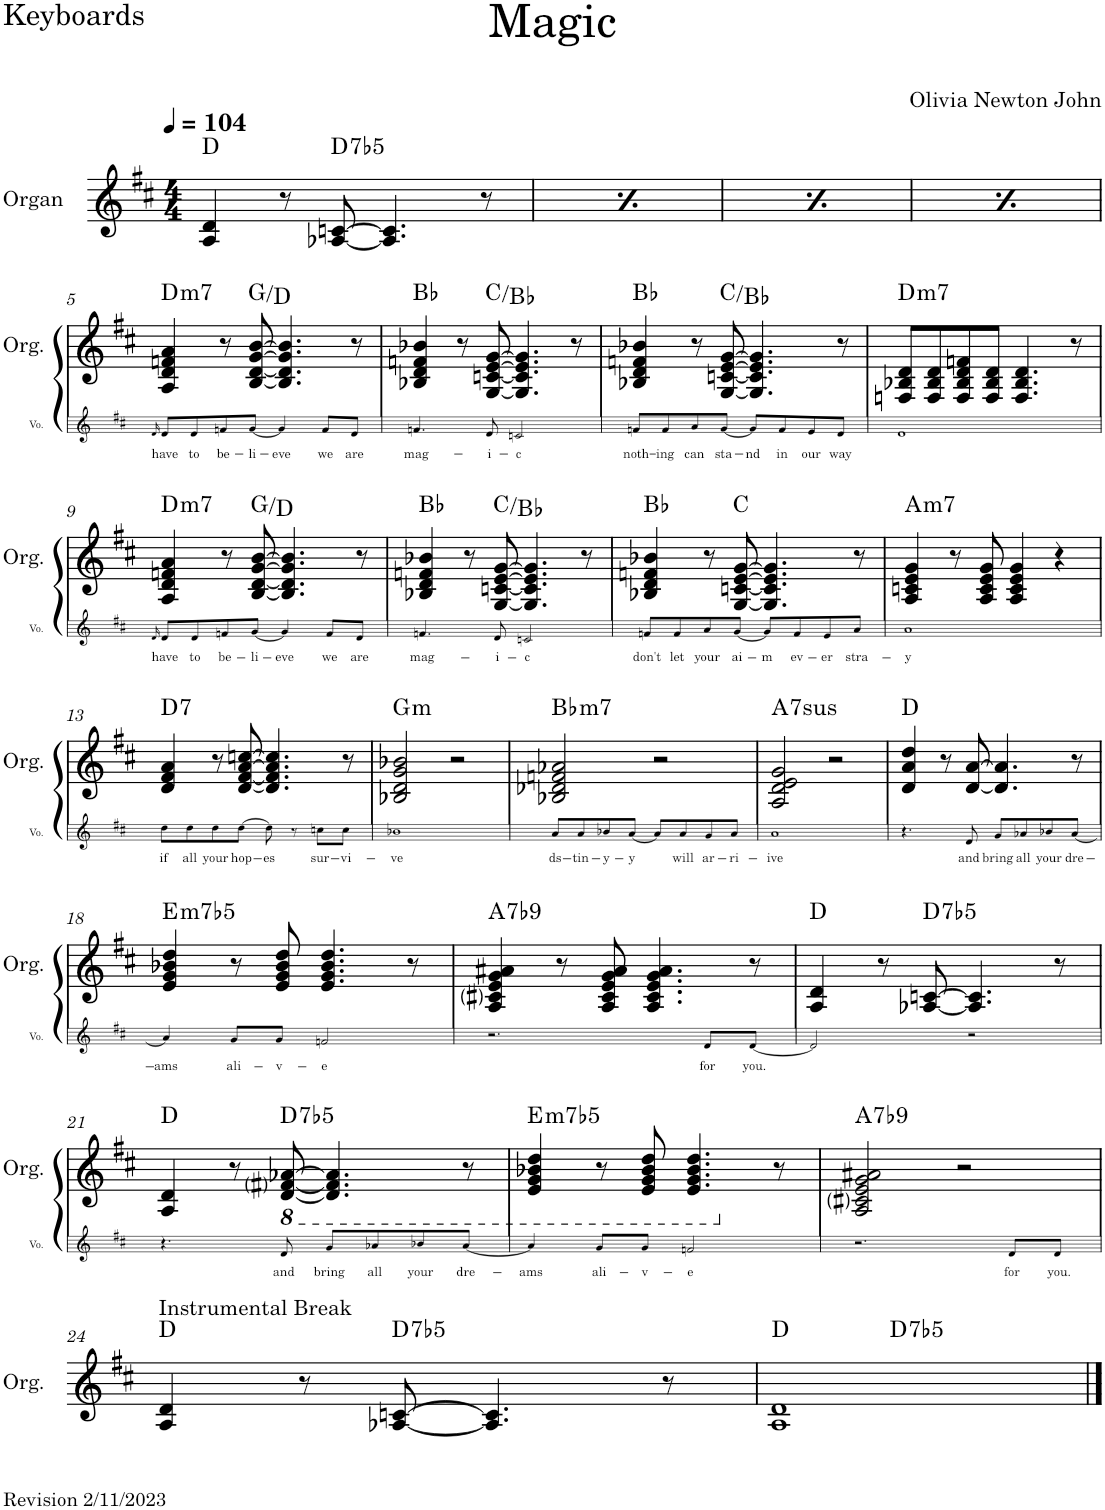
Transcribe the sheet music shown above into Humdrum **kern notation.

**kern	**text	**kern	**harte
*part2	*part2	*part1	*part1
*staff2	*staff2	*staff1	*
*I"Voice	*	*I"Organ	*
*I'Vo.	*	*I'Org.	*
*stria5	*	*	*
*clefG2	*	*clefG2	*
*k[f#c#]	*	*k[f#c#]	*
*M4/4	*	*M4/4	*
*MM104	*	*MM104	*
=1	=1	=1	=1
1r	.	4A/ 4d/	D:maj
.	.	8r	.
!	!	!	!LO:H:kt=7
.	.	[8A-X/ [8cn/	D:(3,b5,b7)
.	.	4.A-/] 4.c/]	.
.	.	8r	.
=2	=2	=2	=2
*	*	*MM104	*
1r	.	4A/ 4d/	D:maj
.	.	8r	.
!	!	!	!LO:H:kt=7
.	.	[8A-X/ [8cn/	D:(3,b5,b7)
.	.	4.A-/] 4.c/]	.
.	.	8r	.
=3	=3	=3	=3
*	*	*MM104	*
1r	.	4A/ 4d/	D:maj
.	.	8r	.
!	!	!	!LO:H:kt=7
.	.	[8A-X/ [8cn/	D:(3,b5,b7)
.	.	4.A-/] 4.c/]	.
.	.	8r	.
=4	=4	=4	=4
*	*	*MM104	*
1r	.	4A/ 4d/	D:maj
.	.	8r	.
!	!	!	!LO:H:kt=7
.	.	[8A-X/ [8cn/	D:(3,b5,b7)
.	.	4.A-/] 4.c/]	.
.	.	8r	.
!!LO:LB:g=z
=5	=5	=5	=5
16qd/	.	.	.
!	!LO:LY:b	!	!LO:H:kt=m7
8d/L	have	4A/ 4d/ 4fn/ 4a/	D:min7
!	!LO:LY:b	!	!
8d/	to	.	.
!	!LO:LY:b	!	!
8fn/	be-	8r	.
!	!LO:LY:b	!	!
[8g/J	-li-	[8B/ [8d/ [8g/ [8b/	G:maj/5
!	!LO:LY:b	!	!
4g/]	-eve	4.B/] 4.d/] 4.g/] 4.b/]	.
!	!LO:LY:b	!	!
8f/L	we	.	.
!	!LO:LY:b	!	!
8d/J	are	8r	.
=6	=6	=6	=6
!	!LO:LY:b	!	!
4.fn/	mag-	4B-X/ 4d/ 4fn/ 4b-X/	Bb:maj
.	.	8r	.
!	!LO:LY:b	!	!
8d/	i-	[8G/ [8cn/ [8e/ [8g/	C:maj/b7
!	!LO:LY:b	!	!
2cn/	-c	4.G/] 4.c/] 4.e/] 4.g/]	.
.	.	8r	.
=7	=7	=7	=7
!	!LO:LY:b	!	!
8fn/L	noth-	4B-X/ 4d/ 4fn/ 4b-X/	Bb:maj
!	!LO:LY:b	!	!
8f/	-ing	.	.
!	!LO:LY:b	!	!
8a/	can	8r	.
!	!LO:LY:b	!	!
[8g/J	sta-	[8G/ [8cn/ [8e/ [8g/	C:maj/b7
!	!LO:LY:b	!	!
8g/L]	-nd	4.G/] 4.c/] 4.e/] 4.g/]	.
!	!LO:LY:b	!	!
8f/	in	.	.
!	!LO:LY:b	!	!
8e/	our	.	.
!	!LO:LY:b	!	!
8d/J	way	8r	.
=8	=8	=8	=8
!	!	!	!LO:H:kt=m7
1d	.	8Fn/ 8B-X/ 8d/L	D:min7
.	.	8F/ 8B-/ 8d/	.
.	.	8F/ 8B-/ 8d/ 8fn/	.
.	.	8F/ 8B-/ 8d/J	.
.	.	4.F/ 4.B-/ 4.d/	.
.	.	8r	.
!!LO:LB:g=z
=9	=9	=9	=9
16qd/	.	.	.
!	!LO:LY:b	!	!LO:H:kt=m7
8d/L	have	4A/ 4d/ 4fn/ 4a/	D:min7
!	!LO:LY:b	!	!
8d/	to	.	.
!	!LO:LY:b	!	!
8fn/	be-	8r	.
!	!LO:LY:b	!	!
[8g/J	-li-	[8B/ [8d/ [8g/ [8b/	G:maj/5
!	!LO:LY:b	!	!
4g/]	-eve	4.B/] 4.d/] 4.g/] 4.b/]	.
!	!LO:LY:b	!	!
8f/L	we	.	.
!	!LO:LY:b	!	!
8d/J	are	8r	.
=10	=10	=10	=10
!	!LO:LY:b	!	!
4.fn/	mag-	4B-X/ 4d/ 4fn/ 4b-X/	Bb:maj
.	.	8r	.
!	!LO:LY:b	!	!
8d/	-i-	[8G/ [8cn/ [8e/ [8g/	C:maj/b7
!	!LO:LY:b	!	!
2cn/	-c	4.G/] 4.c/] 4.e/] 4.g/]	.
.	.	8r	.
=11	=11	=11	=11
!	!LO:LY:b	!	!
8fn/L	don't	4B-X/ 4d/ 4fn/ 4b-X/	Bb:maj
!	!LO:LY:b	!	!
8f/	let	.	.
!	!LO:LY:b	!	!
8a/	your	8r	.
!	!LO:LY:b	!	!
[8g/J	ai-	[8G/ [8cn/ [8e/ [8g/	C:maj
!	!LO:LY:b	!	!
8g/L]	-m	4.G/] 4.c/] 4.e/] 4.g/]	.
!	!LO:LY:b	!	!
8f/	ev-	.	.
!	!LO:LY:b	!	!
8e/	-er	.	.
!	!LO:LY:b	!	!
8a/J	stra-	8r	.
=12	=12	=12	=12
!	!LO:LY:b	!	!LO:H:kt=m7
1a	-y	4A/ 4cn/ 4e/ 4g/	A:min7
.	.	8r	.
.	.	8A/ 8c/ 8e/ 8g/	.
.	.	4A/ 4c/ 4e/ 4g/	.
.	.	4r	.
!!LO:LB:g=z
=13	=13	=13	=13
!	!LO:LY:b	!	!LO:H:kt=7
8dd\L	if	4d/ 4f#/ 4a/	D:7
!	!LO:LY:b	!	!
8dd\	all	.	.
!	!LO:LY:b	!	!
8dd\	your	8r	.
!	!LO:LY:b	!	!
[8dd\J	hop-	[8d/ [8f#/ [8a/ [8ccn/	.
!	!LO:LY:b	!	!
8dd\]	-es	4.d/] 4.f#/] 4.a/] 4.cc/]	.
8r	.	.	.
!	!LO:LY:b	!	!
8ccn\L	sur-	.	.
!	!LO:LY:b	!	!
8cc\J	-vi-	8r	.
=14	=14	=14	=14
!	!LO:LY:b	!	!LO:H:kt=m
1b-X	-ve	2B-X/ 2d/ 2g/ 2b-X/	G:min
.	.	2r	.
=15	=15	=15	=15
!	!LO:LY:b	!	!LO:H:kt=m7
8a/L	ds-	2B-X/ 2d-X/ 2fn/ 2a-X/	Bb:min7
!	!LO:LY:b	!	!
8a/	-tin-	.	.
!	!LO:LY:b	!	!
8b-X/	-y-	.	.
!	!LO:LY:b	!	!
[8a/J	-y	.	.
8a/L]	.	2r	.
!	!LO:LY:b	!	!
8a/	will	.	.
!	!LO:LY:b	!	!
8g/	ar-	.	.
!	!LO:LY:b	!	!
8a/J	-ri-	.	.
=16	=16	=16	=16
!	!LO:LY:b	!	!LO:H:kt=7sus
1a	-ive	2A/ 2d/ 2e/ 2g/	A:sus4(7)
.	.	2r	.
=17	=17	=17	=17
4.r	.	4d/ 4a/ 4dd/	D:maj
.	.	8r	.
!	!LO:LY:b	!	!
8d/	and	[8d/ [8a/	.
!	!LO:LY:b	!	!
8g/L	bring	4.d/] 4.a/]	.
!	!LO:LY:b	!	!
8a-X/	all	.	.
!	!LO:LY:b	!	!
8b-X/	your	.	.
!	!LO:LY:b	!	!
[8a-/J	dre-	8r	.
!!LO:LB:g=z
=18	=18	=18	=18
!	!LO:LY:b	!	!LO:H:kt=m7b5
4a-/]	-ams	4e/ 4g/ 4b-X/ 4dd/	E:hdim7
!	!LO:LY:b	!	!
8g/L	ali-	8r	.
!	!LO:LY:b	!	!
8g/J	-v-	8e/ 8g/ 8b-/ 8dd/	.
!	!LO:LY:b	!	!
2fn/	-e	4.e/ 4.g/ 4.b-/ 4.dd/	.
.	.	8r	.
=19	=19	=19	=19
!	!	!	!LO:H:kt=7
2.r	.	4A/ 4c#i/ 4e/ 4g/ 4a#X/	A:7(b9)
.	.	8r	.
.	.	8A/ 8c#/ 8e/ 8g/ 8a#/	.
.	.	4.A/ 4.c#/ 4.e/ 4.g/ 4.a#/	.
!	!LO:LY:b	!	!
8d/L	for	.	.
!	!LO:LY:b	!	!
[8d/J	you.	8r	.
=20	=20	=20	=20
2d/]	.	4A/ 4d/	D:maj
.	.	8r	.
!	!	!	!LO:H:kt=7
.	.	[8A-X/ [8cn/	D:(3,b5,b7)
2r	.	4.A-/] 4.c/]	.
.	.	8r	.
!!LO:LB:g=z
=21	=21	=21	=21
4.r	.	4A/ 4d/	D:maj
.	.	8r	.
!	!LO:LY:b	!	!
*	*	*8ba	*
!	!	!	!LO:H:kt=7
8d/	and	[8D/ [8F#i/ [8A-X/	D:(3,b5,b7)
!	!LO:LY:b	!	!
8g/L	bring	4.D/] 4.F#/] 4.A-/]	.
!	!LO:LY:b	!	!
8a-X/	all	.	.
!	!LO:LY:b	!	!
8b-X/	your	.	.
!	!LO:LY:b	!	!
[8a-/J	dre-	8r	.
=22	=22	=22	=22
!	!LO:LY:b	!	!LO:H:kt=m7b5
4a-/]	-ams	4E/ 4G/ 4B-X/ 4d/	E:hdim7
!	!LO:LY:b	!	!
8g/L	ali-	8r	.
!	!LO:LY:b	!	!
8g/J	-v-	8E/ 8G/ 8B-/ 8d/	.
!	!LO:LY:b	!	!
2fn/	-e	4.E/ 4.G/ 4.B-/ 4.d/	.
*	*	*X8ba	*
.	.	8r	.
=23	=23	=23	=23
!	!	!	!LO:H:kt=7
2.r	.	2A/ 2c#i/ 2e/ 2g/ 2a#X/	A:7(b9)
.	.	2r	.
!	!LO:LY:b	!	!
8d/L	for	.	.
!	!LO:LY:b	!	!
8d/J	you.	.	.
!!LO:LB:g=z
=24	=24	=24	=24
!	!	!LO:TX:a:t=Instrumental Break	!
2r	.	4A/ 4d/	D:maj
.	.	8r	.
!	!	!	!LO:H:kt=7
.	.	[8A-X/ [8cn/	D:(3,b5,b7)
2r	.	4.A-/] 4.c/]	.
.	.	8r	.
=25	=25	=25	=25
*	*	*^	*
1r	.	1A 1d	4.ryy	D:maj
!	!	!	!	!LO:H:kt=7
.	.	.	2ryy	D:(3,b5,b7)
.	.	.	8ryy	.
*	*	*v	*v	*
==	==	==	==
*-	*-	*-	*-
